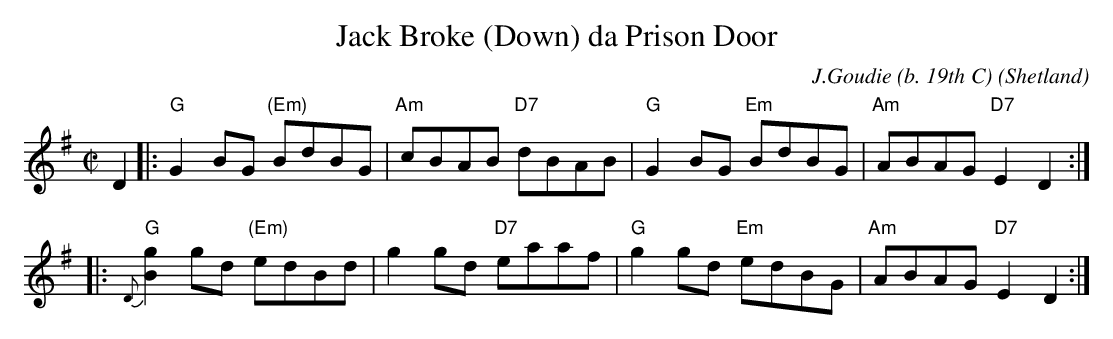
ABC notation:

X:1
T: Jack Broke (Down) da Prison Door
C: J.Goudie (b. 19th C)
O: Shetland
M: C|
L: 1/8
K: G
D2 \
|: "G"G2BG "(Em)"BdBG | "Am"cBAB "D7"dBAB | "G"G2BG "Em"BdBG | "Am"ABAG "D7"E2D2 :|
|: "G"{D}[g2B2]gd "(Em)"edBd | g2gd "D7"eaaf | "G"g2gd "Em"edBG | "Am"ABAG "D7"E2D2 :|
